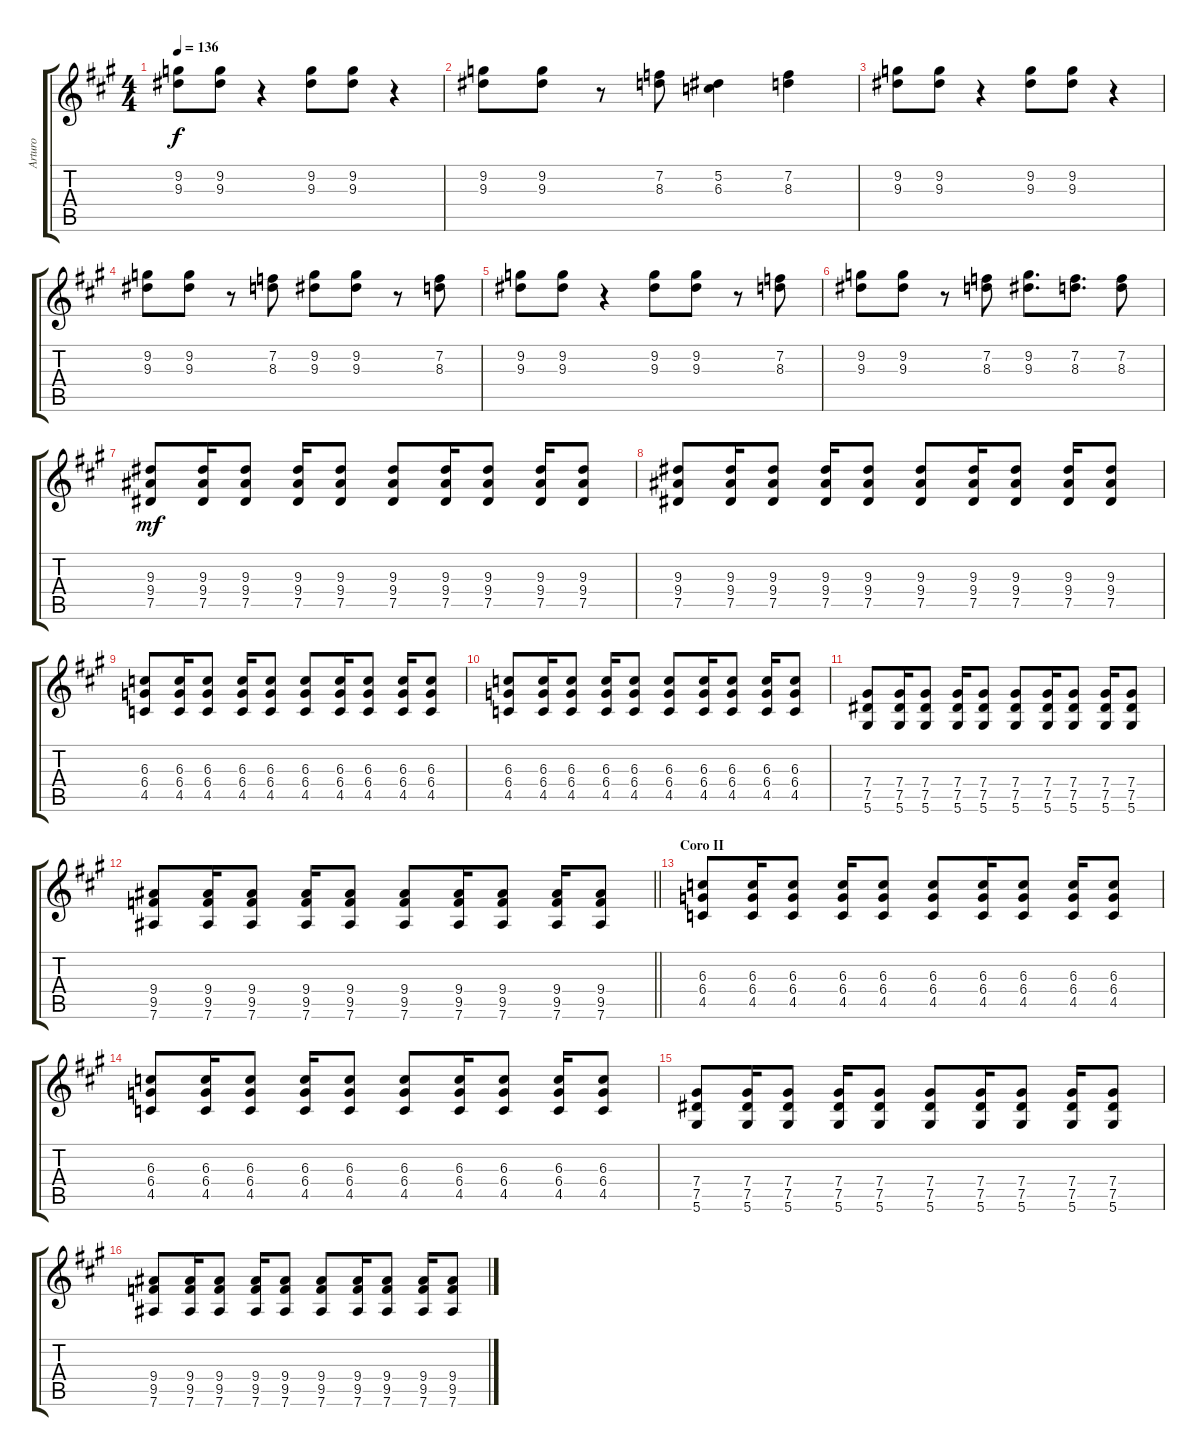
\track ("Arturo" "Arturo") {instrument distortionguitar}
\staff {score tabs}
\tuning (Eb4 Bb3 Gb3 Db3 Ab2 Eb2) {hide}
\ts (4 4)
\tempo 136
\clef g2
\ks a
(9.2 9.3).8{dy f} (9.2 9.3).8 r.4 (9.2 9.3).8 (9.2 9.3).8 r.4 |
(9.2 9.3).8 (9.2 9.3).8 r.8 (7.2 8.3).8 (5.2 6.3).4 (7.2 8.3).4 |
(9.2 9.3).8 (9.2 9.3).8 r.4 (9.2 9.3).8 (9.2 9.3).8 r.4 |
(9.2 9.3).8 (9.2 9.3).8 r.8 (7.2 8.3).8 (9.2 9.3).8 (9.2 9.3).8 r.8 (7.2 8.3).8 |
(9.2 9.3).8 (9.2 9.3).8 r.4 (9.2 9.3).8 (9.2 9.3).8 r.8 (7.2 8.3).8 |
(9.2 9.3).8 (9.2 9.3).8 r.8 (7.2 8.3).8 (9.2 9.3).8{d} (7.2 8.3).8{d} (7.2 8.3).8 |
(9.3 9.4 7.5).8{dy mf} (9.3 9.4 7.5).16 (9.3 9.4 7.5).8 (9.3 9.4 7.5).16 (9.3 9.4 7.5).8 (9.3 9.4 7.5).8 (9.3 9.4 7.5).16 (9.3 9.4 7.5).8 (9.3 9.4 7.5).16 (9.3 9.4 7.5).8 |
(9.3 9.4 7.5).8 (9.3 9.4 7.5).16 (9.3 9.4 7.5).8 (9.3 9.4 7.5).16 (9.3 9.4 7.5).8 (9.3 9.4 7.5).8 (9.3 9.4 7.5).16 (9.3 9.4 7.5).8 (9.3 9.4 7.5).16 (9.3 9.4 7.5).8 |
(6.3 6.4 4.5).8 (6.3 6.4 4.5).16 (6.3 6.4 4.5).8 (6.3 6.4 4.5).16 (6.3 6.4 4.5).8 (6.3 6.4 4.5).8 (6.3 6.4 4.5).16 (6.3 6.4 4.5).8 (6.3 6.4 4.5).16 (6.3 6.4 4.5).8 |
(6.3 6.4 4.5).8 (6.3 6.4 4.5).16 (6.3 6.4 4.5).8 (6.3 6.4 4.5).16 (6.3 6.4 4.5).8 (6.3 6.4 4.5).8 (6.3 6.4 4.5).16 (6.3 6.4 4.5).8 (6.3 6.4 4.5).16 (6.3 6.4 4.5).8 |
(7.4 7.5 5.6).8 (7.4 7.5 5.6).16 (7.4 7.5 5.6).8 (7.4 7.5 5.6).16 (7.4 7.5 5.6).8 (7.4 7.5 5.6).8 (7.4 7.5 5.6).16 (7.4 7.5 5.6).8 (7.4 7.5 5.6).16 (7.4 7.5 5.6).8 |
\barLineRight lightlight
(9.4 9.5 7.6).8 (9.4 9.5 7.6).16 (9.4 9.5 7.6).8 (9.4 9.5 7.6).16 (9.4 9.5 7.6).8 (9.4 9.5 7.6).8 (9.4 9.5 7.6).16 (9.4 9.5 7.6).8 (9.4 9.5 7.6).16 (9.4 9.5 7.6).8 |
\section ("" "Coro II")
(6.3 6.4 4.5).8 (6.3 6.4 4.5).16 (6.3 6.4 4.5).8 (6.3 6.4 4.5).16 (6.3 6.4 4.5).8 (6.3 6.4 4.5).8 (6.3 6.4 4.5).16 (6.3 6.4 4.5).8 (6.3 6.4 4.5).16 (6.3 6.4 4.5).8 |
(6.3 6.4 4.5).8 (6.3 6.4 4.5).16 (6.3 6.4 4.5).8 (6.3 6.4 4.5).16 (6.3 6.4 4.5).8 (6.3 6.4 4.5).8 (6.3 6.4 4.5).16 (6.3 6.4 4.5).8 (6.3 6.4 4.5).16 (6.3 6.4 4.5).8 |
(7.4 7.5 5.6).8 (7.4 7.5 5.6).16 (7.4 7.5 5.6).8 (7.4 7.5 5.6).16 (7.4 7.5 5.6).8 (7.4 7.5 5.6).8 (7.4 7.5 5.6).16 (7.4 7.5 5.6).8 (7.4 7.5 5.6).16 (7.4 7.5 5.6).8 |
(9.4 9.5 7.6).8 (9.4 9.5 7.6).16 (9.4 9.5 7.6).8 (9.4 9.5 7.6).16 (9.4 9.5 7.6).8 (9.4 9.5 7.6).8 (9.4 9.5 7.6).16 (9.4 9.5 7.6).8 (9.4 9.5 7.6).16 (9.4 9.5 7.6).8
